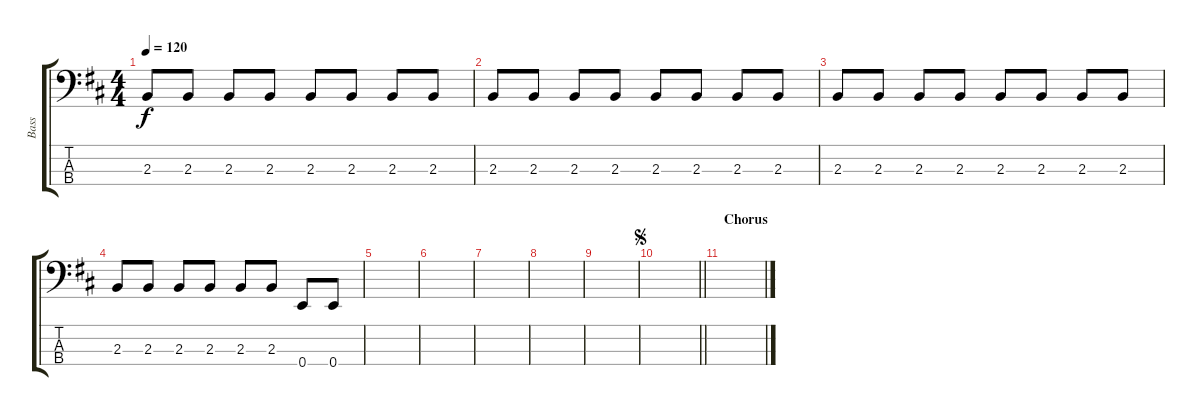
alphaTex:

\track ("Bass" "Bass") {instrument electricbassfinger}
\staff {score tabs}
\tuning (G2 D2 A1 E1) {hide}
\ts (4 4)
\tempo 120
\clef f4
\ks d
2.3.8{dy f} 2.3.8 2.3.8 2.3.8 2.3.8 2.3.8 2.3.8 2.3.8 |
2.3.8 2.3.8 2.3.8 2.3.8 2.3.8 2.3.8 2.3.8 2.3.8 |
2.3.8 2.3.8 2.3.8 2.3.8 2.3.8 2.3.8 2.3.8 2.3.8 |
2.3.8 2.3.8 2.3.8 2.3.8 2.3.8 2.3.8 0.4.8 0.4.8 |
|
|
|
|
|
\jump segno
\barLineRight lightlight
|
\section ("" "Chorus")
